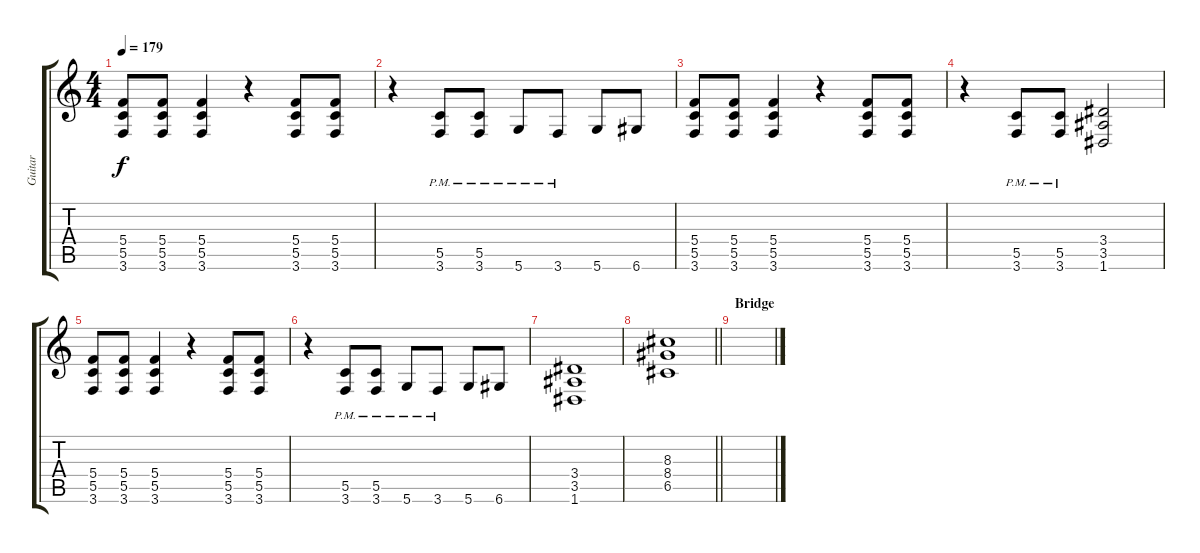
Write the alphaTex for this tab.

\track ("Guitar" "Guitar") {instrument distortionguitar}
\staff {score tabs}
\tuning (D4 A3 F3 C3 G2 D2) {hide}
\ts (4 4)
\tempo 179
\clef g2
\ks c
(5.4 5.5 3.6).8{dy f} (5.4 5.5 3.6).8 (5.4 5.5 3.6).4 r.4 (5.4 5.5 3.6).8 (5.4 5.5 3.6).8 |
r.4 (5.5{pm} 3.6{pm}).8 (5.5{pm} 3.6{pm}).8 5.6{pm}.8 3.6{pm}.8 5.6.8 6.6.8 |
(5.4 5.5 3.6).8 (5.4 5.5 3.6).8 (5.4 5.5 3.6).4 r.4 (5.4 5.5 3.6).8 (5.4 5.5 3.6).8 |
r.4 (5.5{pm} 3.6{pm}).8 (5.5{pm} 3.6{pm}).8 (3.4 3.5 1.6).2 |
(5.4 5.5 3.6).8 (5.4 5.5 3.6).8 (5.4 5.5 3.6).4 r.4 (5.4 5.5 3.6).8 (5.4 5.5 3.6).8 |
r.4 (5.5{pm} 3.6{pm}).8 (5.5{pm} 3.6{pm}).8 5.6{pm}.8 3.6{pm}.8 5.6.8 6.6.8 |
(3.4 3.5 1.6).1 |
\barLineRight lightlight
(8.3 8.4 6.5).1 |
\section ("" "Bridge")
